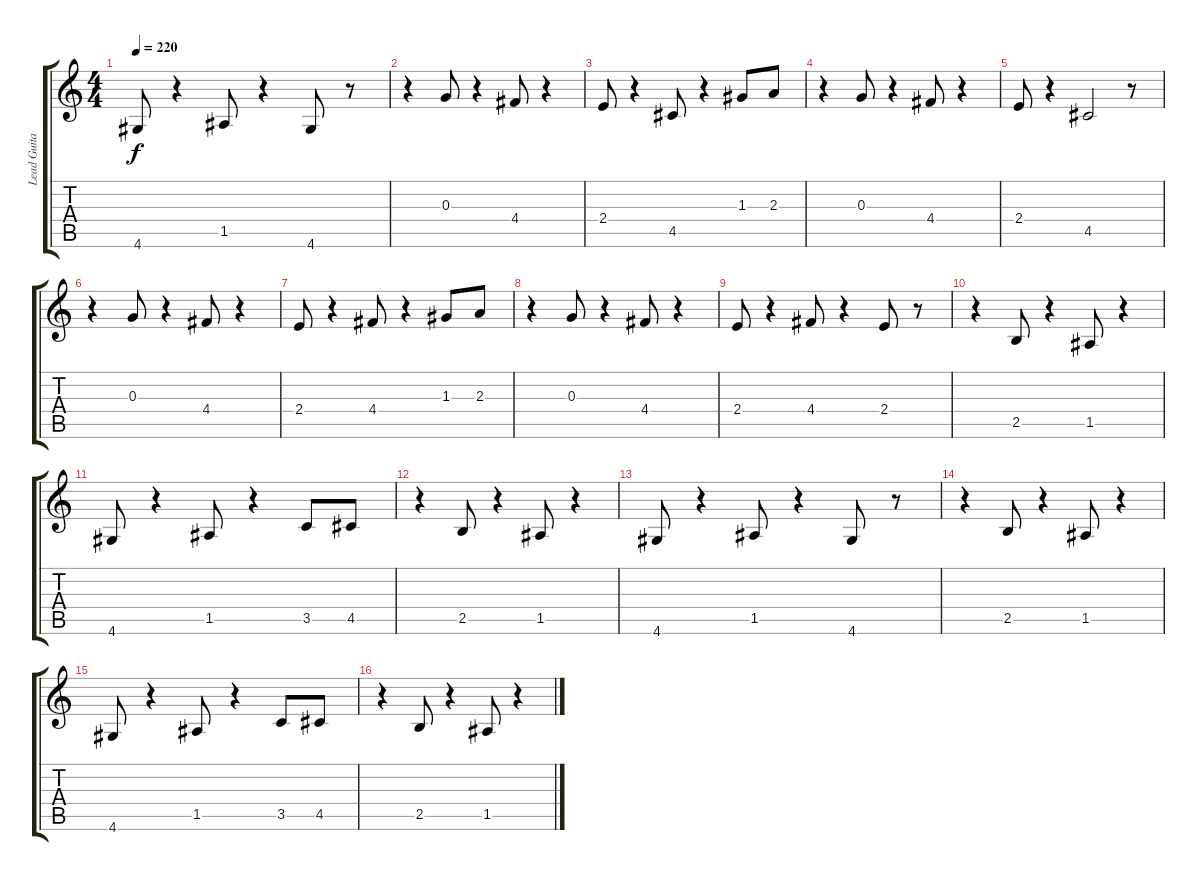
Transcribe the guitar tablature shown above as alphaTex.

\track ("Lead Guitar" "Lead Guita") {instrument overdrivenguitar}
\staff {score tabs}
\tuning (E4 B3 G3 D3 A2 E2) {hide}
\ts (4 4)
\tempo 220
\clef g2
\ks c
4.6.8{dy f} r.4 1.5.8 r.4 4.6.8 r.8 |
r.4 0.3.8 r.4 4.4.8 r.4 |
2.4.8 r.4 4.5.8 r.4 1.3.8 2.3.8 |
r.4 0.3.8 r.4 4.4.8 r.4 |
2.4.8 r.4 4.5.2 r.8 |
r.4 0.3.8 r.4 4.4.8 r.4 |
2.4.8 r.4 4.4.8 r.4 1.3.8 2.3.8 |
r.4 0.3.8 r.4 4.4.8 r.4 |
2.4.8 r.4 4.4.8 r.4 2.4.8 r.8 |
r.4 2.5.8 r.4 1.5.8 r.4 |
4.6.8 r.4 1.5.8 r.4 3.5.8 4.5.8 |
r.4 2.5.8 r.4 1.5.8 r.4 |
4.6.8 r.4 1.5.8 r.4 4.6.8 r.8 |
r.4 2.5.8 r.4 1.5.8 r.4 |
4.6.8 r.4 1.5.8 r.4 3.5.8 4.5.8 |
r.4 2.5.8 r.4 1.5.8 r.4
